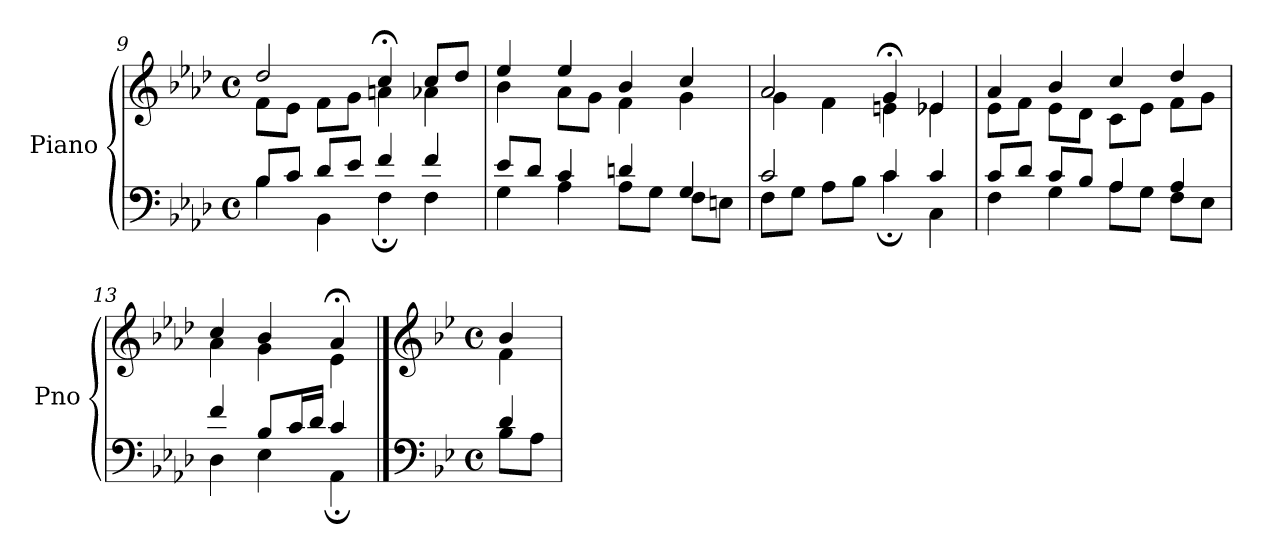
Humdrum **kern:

**kern	**kern
*part1	*part1
*staff2	*staff1
*I"Piano	*
*I'Pno	*
*clefF4	*clefG2
*k[b-e-a-d-]	*k[b-e-a-d-]
*M4/4	*M4/4
*met(c)	*met(c)
=9	=9
*^	*^
8B-/L	4B-\	2dd-/	8f\L
8c/J	.	.	8e-\J
8d-/L	4BB-\	.	8f\L
8e-/J	.	.	8g\J
4f/	4F;\	4cc;</	4an\
4f/	4F\	8cc/L	4a-X\
.	.	8dd-/J	.
=10	=10	=10	=10
8e-/L	4G\	4ee-/	4b-\
8d-/J	.	.	.
4c/	4A-\	4ee-/	8a-\L
.	.	.	8g\J
4dn/	8A-\L	4b-/	4f\
.	8G\J	.	.
4G/	8F\L	4cc/	4g\
.	8En\J	.	.
=11	=11	=11	=11
2c/	8F\L	2a-/	4g\
.	8G\J	.	.
.	8A-\L	.	4f\
.	8B-\J	.	.
4c/	4c;\	4g;</	4en\
4c/	4C\	4e-X/	4e-\
=12	=12	=12	=12
8c/L	4F\	4a-/	8e-\L
8d-/J	.	.	8f\J
8c/L	4G\	4b-/	8e-\L
8B-/J	.	.	8d-\J
4A-/	8A-\L	4cc/	8c\L
.	8G\J	.	8e-\J
4A-/	8F\L	4dd-/	8f\L
.	8E-\J	.	8g\J
=13	=13	=13	=13
4f/	4D-\	4cc/	4a-\
8B-/L	4E-\	4b-/	4g\
16c/L	.	.	.
16d-/JJ	.	.	.
4c/	4AA-;\	4a-;</	4e-\
==1	==1	==1	==1
*clefF4	*	*clefG2	*
*k[b-e-]	*	*k[b-e-]	*
*M4/4	*	*M4/4	*
*met(c)	*	*met(c)	*
4d/	8B-\L	4b-/	4f\
.	8A\J	.	.
*v	*v	*	*
*	*v	*v
=	=
*-	*-
